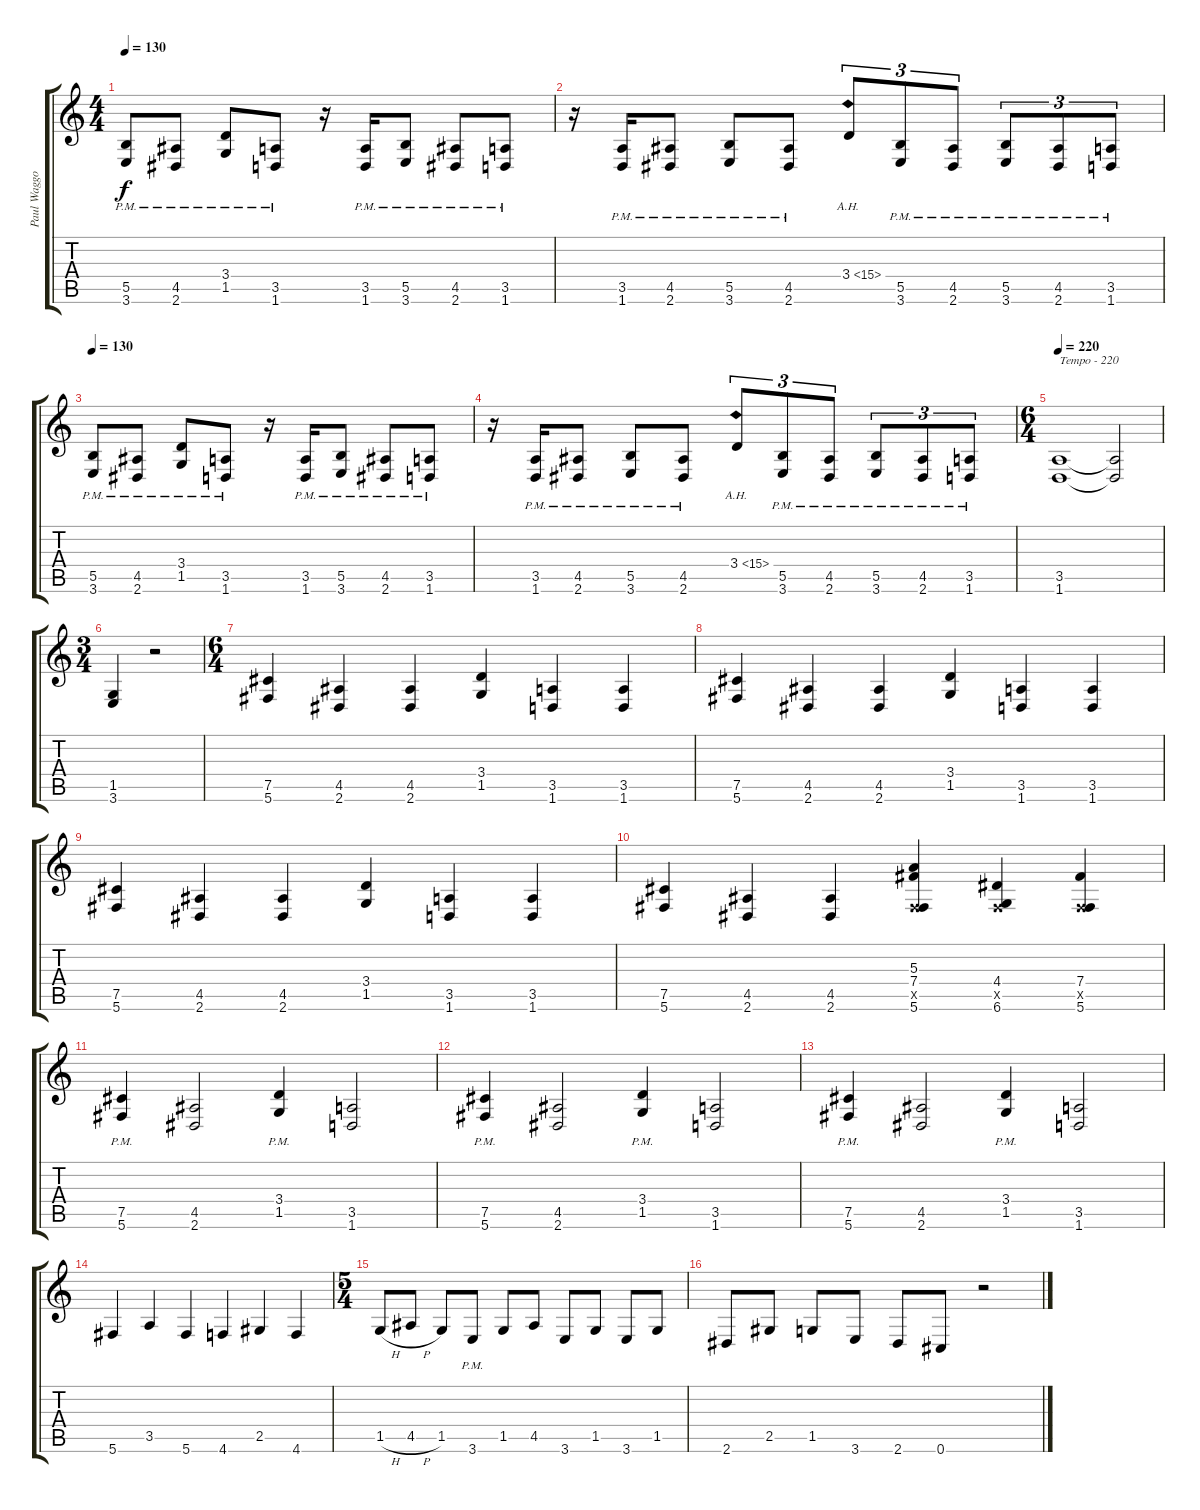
\track ("Paul Waggoner" "Paul Waggo") {instrument distortionguitar}
\staff {score tabs}
\tuning (Db4 Ab3 E3 B2 Gb2 Db2) {hide}
\ts (4 4)
\tempo 130
\clef g2
\ks c
(5.5{pm} 3.6{pm}).8{dy f} (4.5{pm} 2.6{pm}).8 (3.4{pm} 1.5{pm}).8 (3.5{pm} 1.6{pm}).8 r.16 (3.5{pm} 1.6{pm}).16 (5.5{pm} 3.6{pm}).8 (4.5{pm} 2.6{pm}).8 (3.5{pm} 1.6{pm}).8 |
r.16 (3.5{pm} 1.6{pm}).16 (4.5{pm} 2.6{pm}).8 (5.5{pm} 3.6{pm}).8 (4.5{pm} 2.6{pm}).8 3.4{ah 12}.8{tu (3 2)} (5.5{pm} 3.6{pm}).8{tu (3 2)} (4.5{pm} 2.6{pm}).8{tu (3 2)} (5.5{pm} 3.6{pm}).8{tu (3 2)} (4.5{pm} 2.6{pm}).8{tu (3 2)} (3.5{pm} 1.6{pm}).8{tu (3 2)} |
\tempo 130
(5.5{pm} 3.6{pm}).8 (4.5{pm} 2.6{pm}).8 (3.4{pm} 1.5{pm}).8 (3.5{pm} 1.6{pm}).8 r.16 (3.5{pm} 1.6{pm}).16 (5.5{pm} 3.6{pm}).8 (4.5{pm} 2.6{pm}).8 (3.5{pm} 1.6{pm}).8 |
r.16 (3.5{pm} 1.6{pm}).16 (4.5{pm} 2.6{pm}).8 (5.5{pm} 3.6{pm}).8 (4.5{pm} 2.6{pm}).8 3.4{ah 12}.8{tu (3 2)} (5.5{pm} 3.6{pm}).8{tu (3 2)} (4.5{pm} 2.6{pm}).8{tu (3 2)} (5.5{pm} 3.6{pm}).8{tu (3 2)} (4.5{pm} 2.6{pm}).8{tu (3 2)} (3.5{pm} 1.6{pm}).8{tu (3 2)} |
\ts (6 4)
\tempo 220
(3.5 1.6).1{txt "Tempo - 220"} (3.5{t} 1.6{t}).2 |
\ts (3 4)
(1.5 3.6).4 r.2 |
\ts (6 4)
(7.5 5.6).4 (4.5 2.6).4 (4.5 2.6).4 (3.4 1.5).4 (3.5 1.6).4 (3.5 1.6).4 |
(7.5 5.6).4 (4.5 2.6).4 (4.5 2.6).4 (3.4 1.5).4 (3.5 1.6).4 (3.5 1.6).4 |
(7.5 5.6).4 (4.5 2.6).4 (4.5 2.6).4 (3.4 1.5).4 (3.5 1.6).4 (3.5 1.6).4 |
(7.5 5.6).4 (4.5 2.6).4 (4.5 2.6).4 (5.3 7.4 0.5{x} 5.6).4 (4.4 0.5{x} 6.6).4 (7.4 0.5{x} 5.6).4 |
(7.5{pm} 5.6{pm}).4 (4.5 2.6).2 (3.4{pm} 1.5{pm}).4 (3.5 1.6).2 |
(7.5{pm} 5.6{pm}).4 (4.5 2.6).2 (3.4{pm} 1.5{pm}).4 (3.5 1.6).2 |
(7.5{pm} 5.6{pm}).4 (4.5 2.6).2 (3.4{pm} 1.5{pm}).4 (3.5 1.6).2 |
5.6.4 3.5.4 5.6.4 4.6.4 2.5.4 4.6.4 |
\ts (5 4)
1.5{h}.8 4.5{h}.8 1.5.8 3.6{pm}.8 1.5.8 4.5.8 3.6.8 1.5.8 3.6.8 1.5.8 |
2.6.8 2.5.8 1.5.8 3.6.8 2.6.8 0.6.8 r.2
